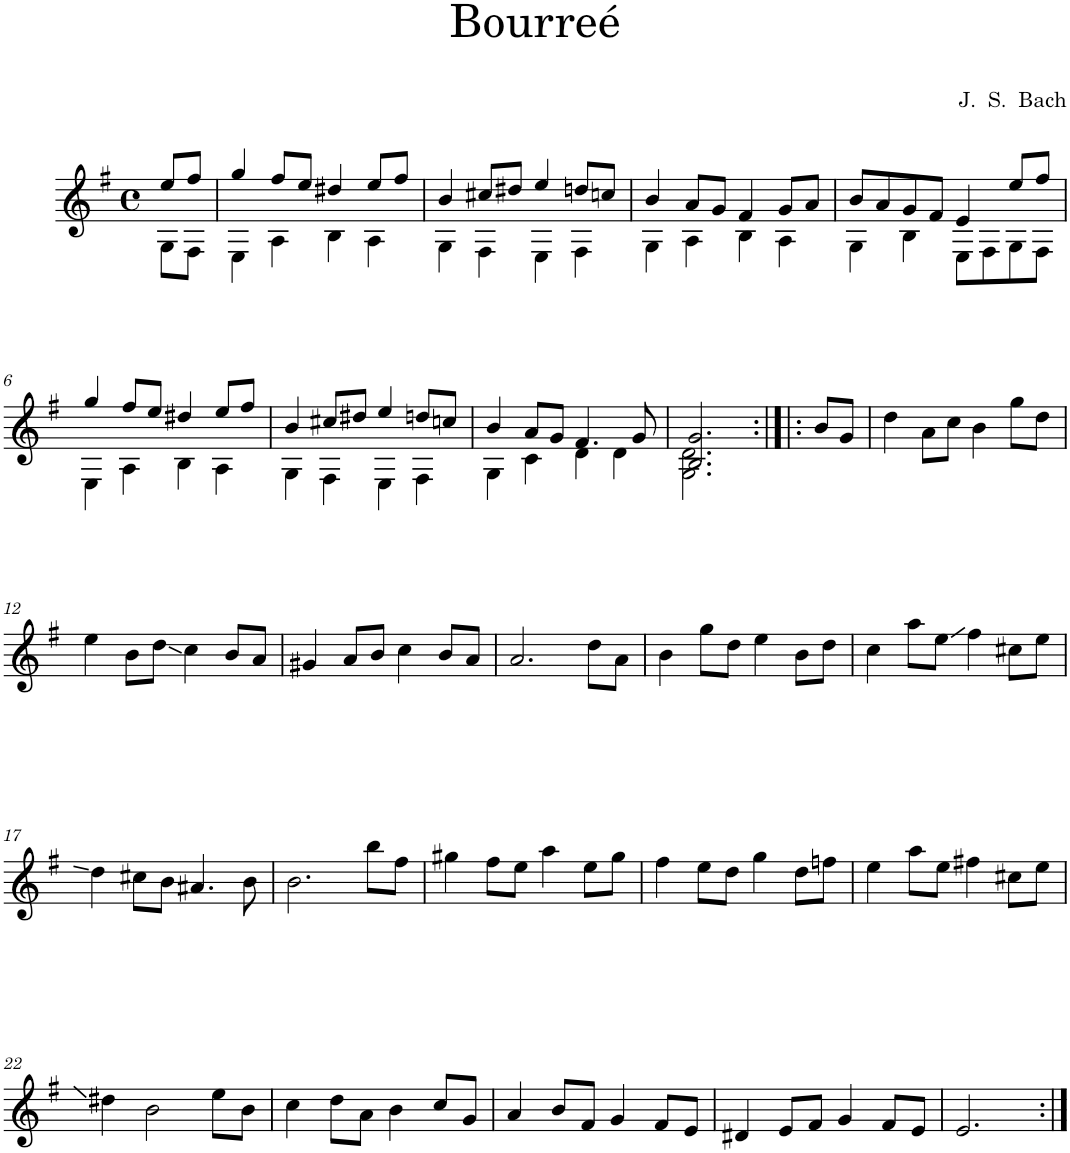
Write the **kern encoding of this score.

**kern
*part1
*staff1
*I"Classical Guitar
*I'Guit.
*clefG2
*k[f#]
*M4/4
*met(c)
=1
*^
8ee/L	8G\L
8ff#/J	8F#\J
=2	=2
4gg/	4E\
8ff#/L	4A\
8ee/J	.
4dd#X/	4B\
8ee/L	4A\
8ff#/J	.
=3	=3
4b/	4G\
8cc#X/L	4F#\
8dd#X/J	.
4ee/	4E\
8ddn/L	4F#\
8ccn/J	.
=4	=4
4b/	4G\
8a/L	4A\
8g/J	.
4f#/	4B\
8g/L	4A\
8a/J	.
=5	=5
8b/L	4G\
8a/	.
8g/	4B\
8f#/J	.
4e/	8E\L
.	8F#\
8ee/L	8G\
8ff#/J	8F#\J
!!LO:LB:g=z	!!
=6	=6
4gg/	4E\
8ff#/L	4A\
8ee/J	.
4dd#X/	4B\
8ee/L	4A\
8ff#/J	.
=7	=7
4b/	4G\
8cc#X/L	4F#\
8dd#X/J	.
4ee/	4E\
8ddn/L	4F#\
8ccn/J	.
=8	=8
4b/	4G\
8a/L	4c\
8g/J	.
4.f#/	4d\
.	4d\
8g/	.
=9	=9
*^	*^
2.g/	2.d\	2.B/	2.G\
*v	*v	*v	*v
=10:|!|:
8b/L
8g/J
=11
4dd\
8a\L
8cc\J
4b\
8gg\L
8dd\J
!!LO:LB:g=z
=12
4ee\
8b\L
8dd\J
4cc\
8b/L
8a/J
=13
4g#X/
8a/L
8b/J
4cc\
8b/L
8a/J
=14
2.a/
8dd\L
8a\J
=15
4b\
8gg\L
8dd\J
4ee\
8b\L
8dd\J
=16
4cc\
8aa\L
8ee\J
4ff#\
8cc#X\L
8ee\J
!!LO:LB:g=z
=17
4dd\
8cc#X\L
8b\J
4.a#X/
8b\
=18
2.b\
8bb\L
8ff#\J
=19
4gg#X\
8ff#\L
8ee\J
4aa\
8ee\L
8gg#\J
=20
4ff#\
8ee\L
8dd\J
4gg\
8dd\L
8ffn\J
=21
4ee\
8aa\L
8ee\J
4ff#X\
8cc#X\L
8ee\J
!!LO:LB:g=z
=22
4dd#X\
2b\
8ee\L
8b\J
=23
4cc\
8dd\L
8a\J
4b\
8cc/L
8g/J
=24
4a/
8b/L
8f#/J
4g/
8f#/L
8e/J
=25
4d#X/
8e/L
8f#/J
4g/
8f#/L
8e/J
=26
2.e/
=:|!
*-
